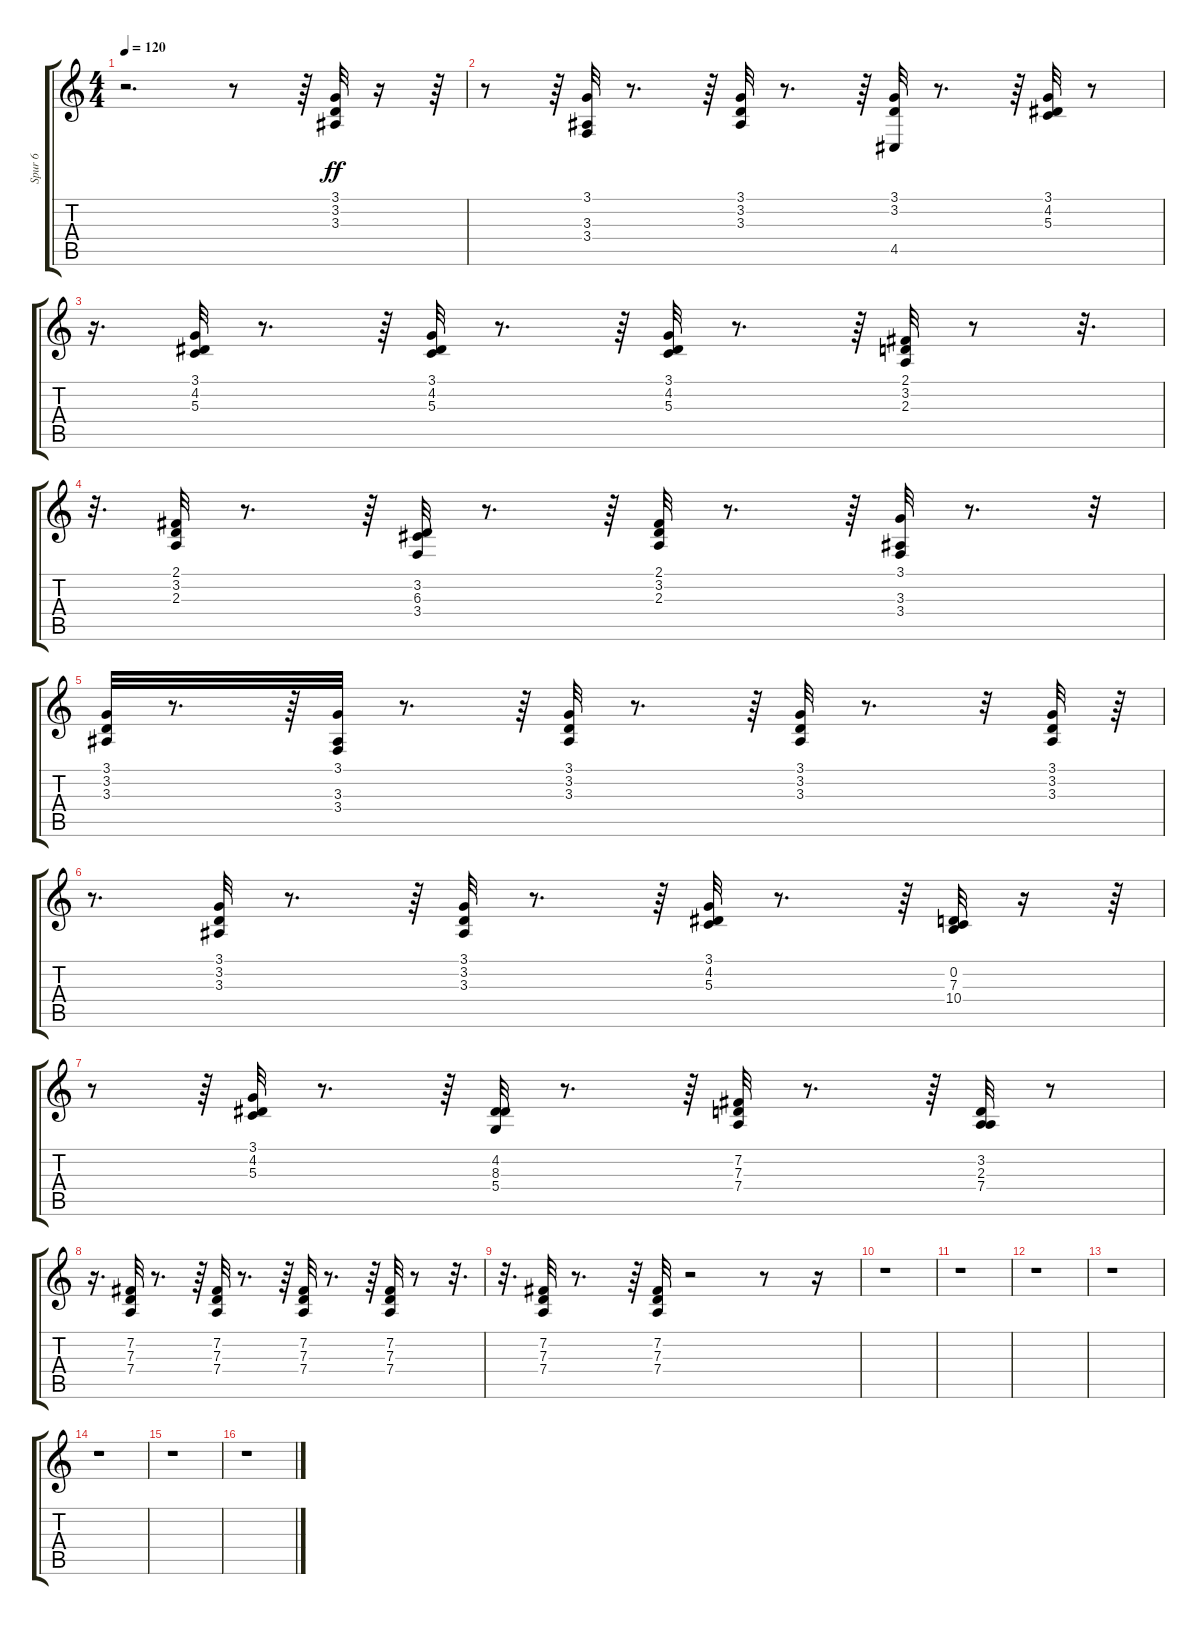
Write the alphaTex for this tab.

\track ("Spur 6" "Spur 6") {instrument synthbrass1}
\staff {score tabs}
\tuning (E4 B3 G3 D3 A2 E2) {hide}
\ts (4 4)
\tempo 120
\clef g2
\ks c
r.2{d dy ff} r.8 r.64 (3.1 3.2 3.3).32 r.16 r.64 |
r.8 r.64 (3.1 3.3 3.4).32 r.8{d} r.64 (3.1 3.2 3.3).32 r.8{d} r.64 (3.1 3.2 4.5).32 r.8{d} r.64 (3.1 4.2 5.3).32 r.8 |
r.16{d} (3.1 4.2 5.3).32 r.8{d} r.64 (3.1 4.2 5.3).32 r.8{d} r.64 (3.1 4.2 5.3).32 r.8{d} r.64 (2.1 3.2 2.3).32 r.8 r.32{d} |
r.32{d} (2.1 3.2 2.3).32 r.8{d} r.64 (3.2 6.3 3.4).32 r.8{d} r.64 (2.1 3.2 2.3).32 r.8{d} r.64 (3.1 3.3 3.4).32 r.8{d} r.32 |
(3.1 3.2 3.3).32 r.8{d} r.64 (3.1 3.3 3.4).32 r.8{d} r.64 (3.1 3.2 3.3).32 r.8{d} r.64 (3.1 3.2 3.3).32 r.8{d} r.32 (3.1 3.2 3.3).32 r.64 |
r.8{d} (3.1 3.2 3.3).32 r.8{d} r.64 (3.1 3.2 3.3).32 r.8{d} r.64 (3.1 4.2 5.3).32 r.8{d} r.64 (0.2 7.3 10.4).32 r.16 r.64 |
r.8 r.64 (3.1 4.2 5.3).32 r.8{d} r.64 (4.2 8.3 5.4).32 r.8{d} r.64 (7.2 7.3 7.4).32 r.8{d} r.64 (3.2 2.3 7.4).32 r.8 |
r.16{d} (7.2 7.3 7.4).32 r.8{d} r.64 (7.2 7.3 7.4).32 r.8{d} r.64 (7.2 7.3 7.4).32 r.8{d} r.64 (7.2 7.3 7.4).32 r.8 r.32{d} |
r.32{d} (7.2 7.3 7.4).32 r.8{d} r.64 (7.2 7.3 7.4).32 r.2 r.8 r.16 |
r.1 |
r.1 |
r.1 |
r.1 |
r.1 |
r.1 |
r.1
